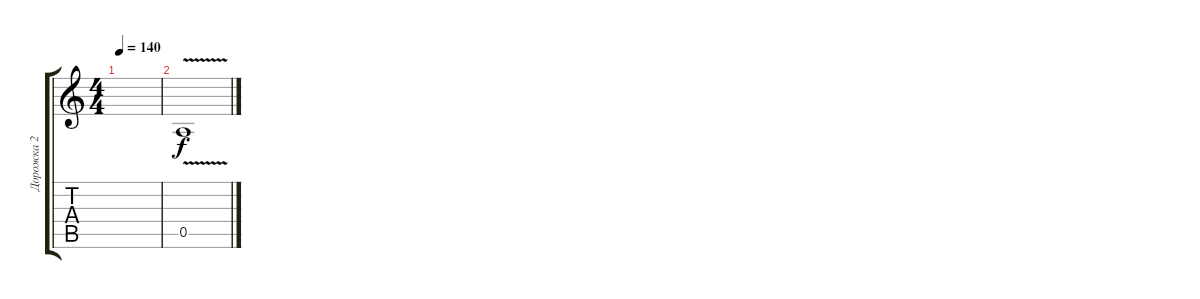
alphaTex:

\track ("Дорожка 2" "Дорожка 2") {instrument distortionguitar}
\staff {score tabs}
\tuning (E4 B3 G3 D3 A2 E2) {hide}
\ts (4 4)
\tempo 140
\clef g2
\ks c
|
0.5{v}.1
